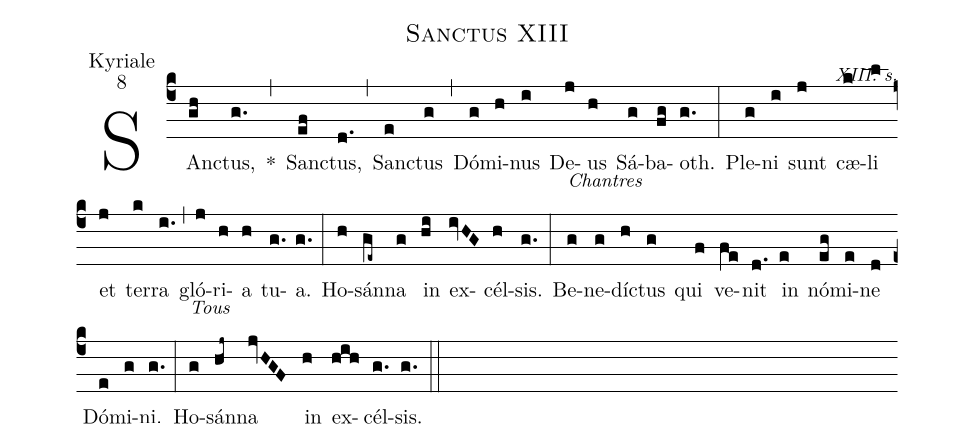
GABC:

name:Sanctus XIII;
office-part:Kyriale;
mode:8;
commentary:XIII. s.;
%%
(c4) SAn(gh)ctus,(g.) <sp>*</sp>(,) San(ef)ctus,(d.) (,) San(e)ctus(g) (,) Dó(g)mi(h)nus(i) De(j)us(h) Sá(g)ba(fg)oth.(g.) (:) Ple(g)ni(i) sunt(j) c<sp>ae</sp>(k)li(l) et(j) ter(k)ra(i.) (,) gló(j)ri(h)a(h) tu(g.)a.(g.) (:) Ho(h)sán(ge~)na(g) in(hi) ex(ivHG)cél(h)sis.(g.) (:) <alt>Chantres</alt>Be(g)ne(g)dí(h)ctus(g) qui(f) ve(fe)nit(d.) in(e) nó(eg)mi(e)ne(d) Dó(e)mi(g)ni.(g.) (:) <alt>Tous</alt>Ho(g)sán(hj~)na(jvHGF) in(h) ex(hih)cél(g.)sis.(g.) (::)
